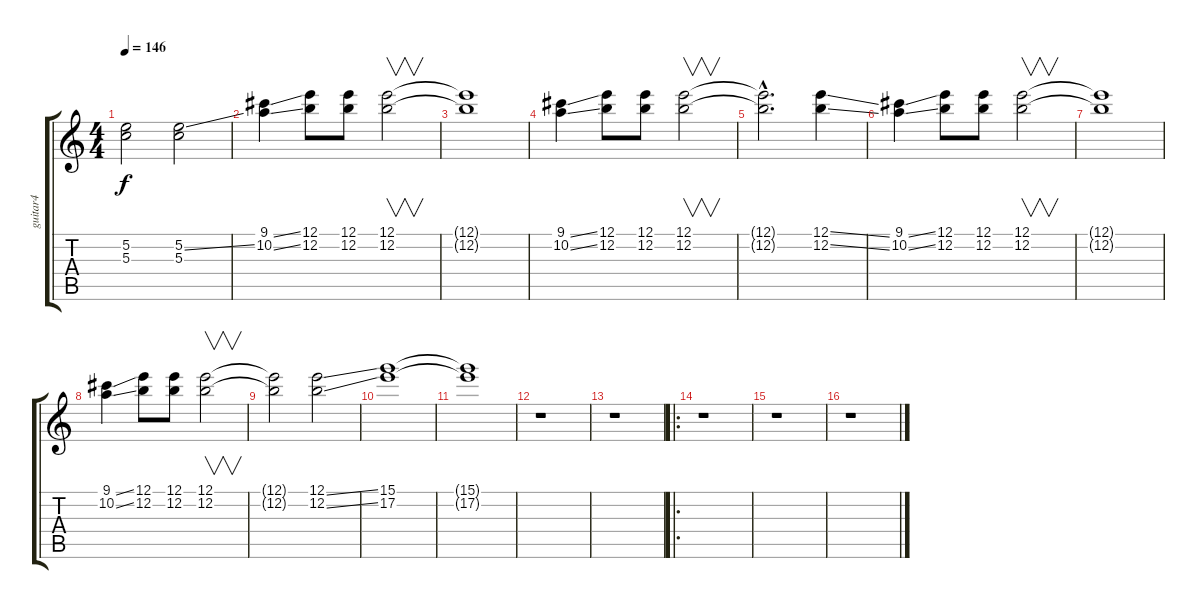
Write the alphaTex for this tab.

\track ("guitar4" "guitar4") {instrument overdrivenguitar}
\staff {score tabs}
\tuning (E4 B3 G3 D3 A2 E2) {hide}
\ts (4 4)
\tempo 146
\clef g2
\ks c
(5.2{t} 5.3{t}).2{dy f} (5.2{ss} 5.3).2 |
(9.1{ss} 10.2{ss}).4 (12.1 12.2).8 (12.1 12.2).8 (12.1 12.2).2{v} |
(12.1{t} 12.2{t}).1 |
(9.1{ss} 10.2{ss}).4 (12.1 12.2).8 (12.1 12.2).8 (12.1 12.2).2{v} |
(12.1{hac t} 12.2{hac t}).2{d} (12.1{ss} 12.2{ss}).4 |
(9.1{ss} 10.2{ss}).4 (12.1 12.2).8 (12.1 12.2).8 (12.1 12.2).2{v} |
(12.1{t} 12.2{t}).1 |
(9.1{ss} 10.2{ss}).4 (12.1 12.2).8 (12.1 12.2).8 (12.1 12.2).2{v} |
(12.1{t} 12.2{t}).2 (12.1{ss} 12.2{ss}).2 |
(15.1 17.2).1 |
(15.1{t} 17.2{t}).1 |
r.1 |
r.1 |
\ro
r.1 |
r.1 |
r.1
